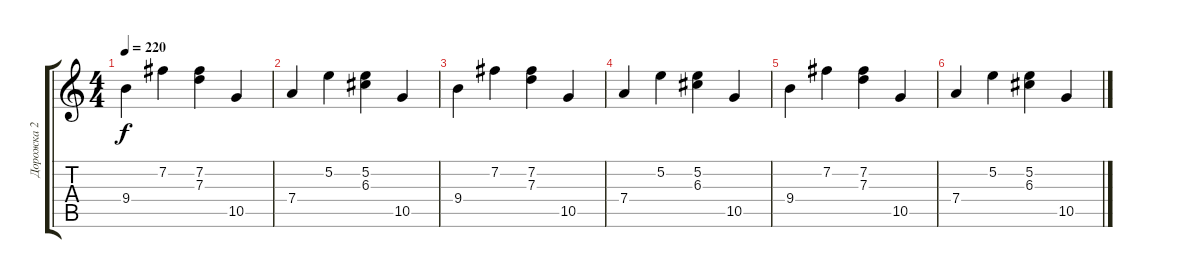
\track ("Дорожка 2" "Дорожка 2") {instrument electricguitarclean}
\staff {score tabs}
\tuning (E4 B3 G3 D3 A2 E2) {hide}
\ts (4 4)
\tempo 220
\clef g2
\ks c
9.4.4{dy f} 7.2.4 (7.2 7.3).4 10.5.4 |
7.4.4 5.2.4 (5.2 6.3).4 10.5.4 |
9.4.4 7.2.4 (7.2 7.3).4 10.5.4 |
7.4.4 5.2.4 (5.2 6.3).4 10.5.4 |
9.4.4 7.2.4 (7.2 7.3).4 10.5.4 |
7.4.4 5.2.4 (5.2 6.3).4 10.5.4
